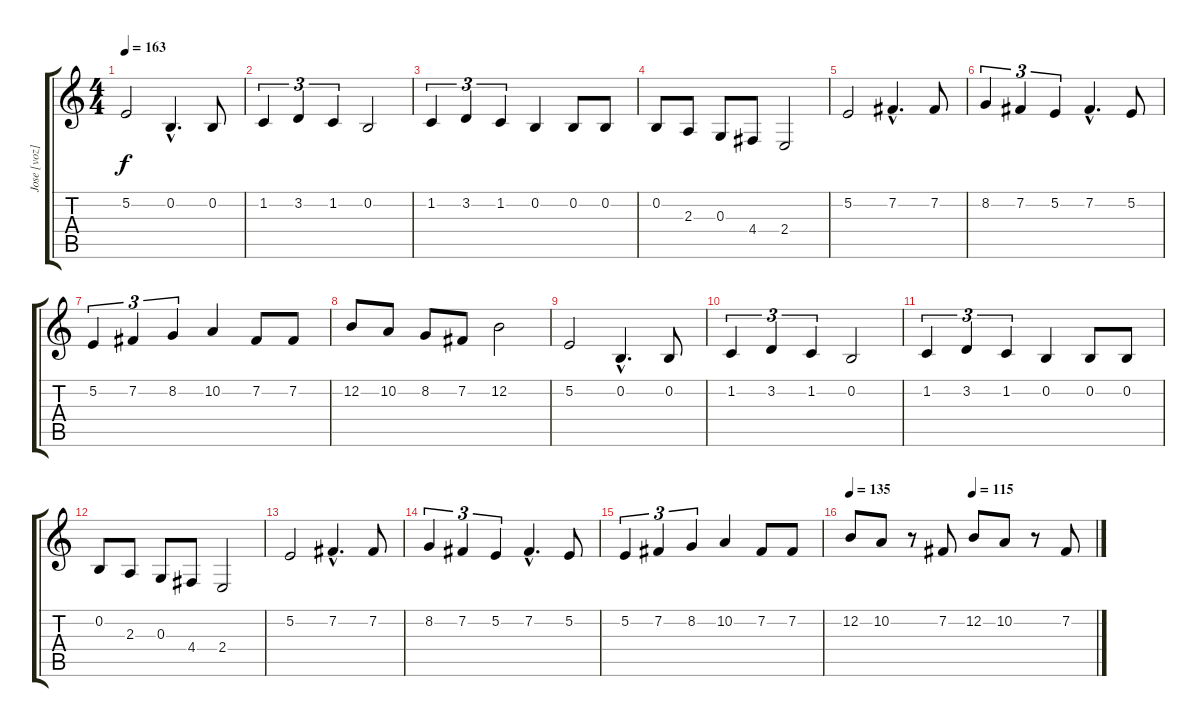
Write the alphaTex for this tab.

\track ("Jose [voz]" "Jose [voz]") {instrument pad7halo}
\staff {score tabs}
\tuning (E4 B3 G3 D3 A2 E2) {hide}
\ts (4 4)
\tempo 163
\clef g2
\ks c
5.2.2{dy f} 0.2{hac}.4{d} 0.2.8 |
1.2.4{tu (3 2)} 3.2.4{tu (3 2)} 1.2.4{tu (3 2)} 0.2.2 |
1.2.4{tu (3 2)} 3.2.4{tu (3 2)} 1.2.4{tu (3 2)} 0.2.4 0.2.8 0.2.8 |
0.2.8 2.3.8 0.3.8 4.4.8 2.4.2 |
5.2.2 7.2{hac}.4{d} 7.2.8 |
8.2.4{tu (3 2)} 7.2.4{tu (3 2)} 5.2.4{tu (3 2)} 7.2{hac}.4{d} 5.2.8 |
5.2.4{tu (3 2)} 7.2.4{tu (3 2)} 8.2.4{tu (3 2)} 10.2.4 7.2.8 7.2.8 |
12.2.8 10.2.8 8.2.8 7.2.8 12.2.2 |
5.2.2 0.2{hac}.4{d} 0.2.8 |
1.2.4{tu (3 2)} 3.2.4{tu (3 2)} 1.2.4{tu (3 2)} 0.2.2 |
1.2.4{tu (3 2)} 3.2.4{tu (3 2)} 1.2.4{tu (3 2)} 0.2.4 0.2.8 0.2.8 |
0.2.8 2.3.8 0.3.8 4.4.8 2.4.2 |
5.2.2 7.2{hac}.4{d} 7.2.8 |
8.2.4{tu (3 2)} 7.2.4{tu (3 2)} 5.2.4{tu (3 2)} 7.2{hac}.4{d} 5.2.8 |
5.2.4{tu (3 2)} 7.2.4{tu (3 2)} 8.2.4{tu (3 2)} 10.2.4 7.2.8 7.2.8 |
\tempo 135
\tempo (115 0.5)
12.2.8 10.2.8 r.8 7.2.8 12.2.8 10.2.8 r.8 7.2.8
